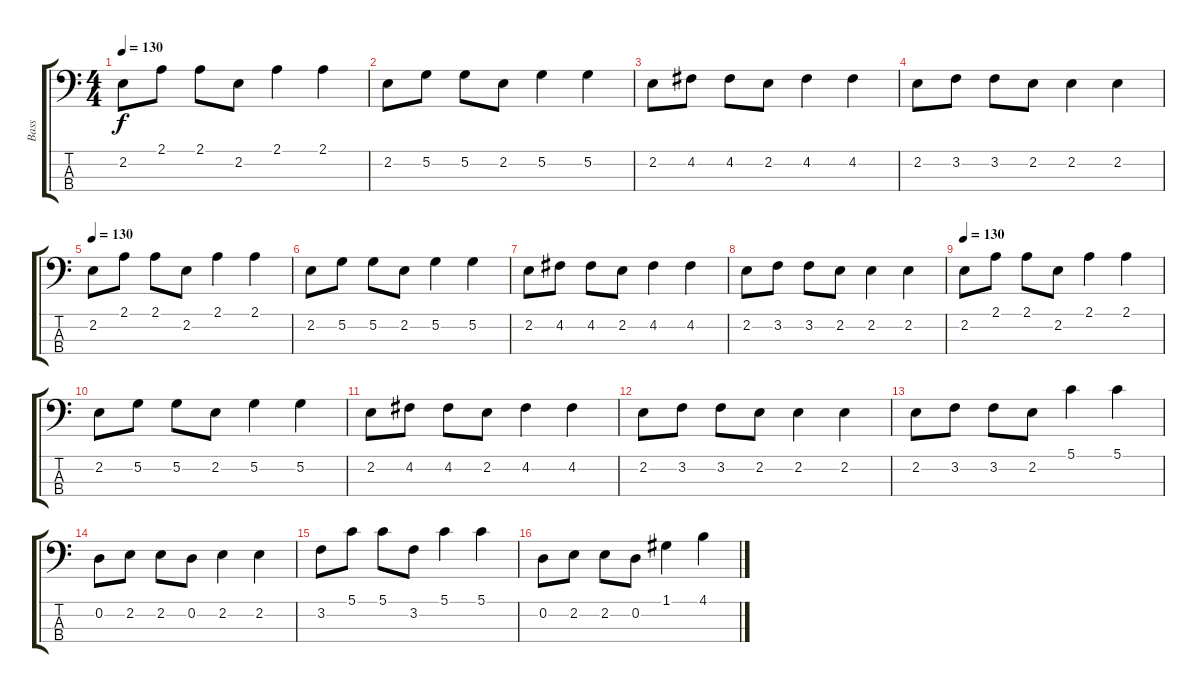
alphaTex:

\track ("Bass" "Bass") {instrument electricbassfinger}
\staff {score tabs}
\tuning (G2 D2 A1 E1) {hide}
\ts (4 4)
\tempo 130
\clef f4
\ks c
2.2.8{dy f} 2.1.8 2.1.8 2.2.8 2.1.4 2.1.4 |
2.2.8 5.2.8 5.2.8 2.2.8 5.2.4 5.2.4 |
2.2.8 4.2.8 4.2.8 2.2.8 4.2.4 4.2.4 |
2.2.8 3.2.8 3.2.8 2.2.8 2.2.4 2.2.4 |
\tempo 130
2.2.8 2.1.8 2.1.8 2.2.8 2.1.4 2.1.4 |
2.2.8 5.2.8 5.2.8 2.2.8 5.2.4 5.2.4 |
2.2.8 4.2.8 4.2.8 2.2.8 4.2.4 4.2.4 |
2.2.8 3.2.8 3.2.8 2.2.8 2.2.4 2.2.4 |
\tempo 130
2.2.8 2.1.8 2.1.8 2.2.8 2.1.4 2.1.4 |
2.2.8 5.2.8 5.2.8 2.2.8 5.2.4 5.2.4 |
2.2.8 4.2.8 4.2.8 2.2.8 4.2.4 4.2.4 |
2.2.8 3.2.8 3.2.8 2.2.8 2.2.4 2.2.4 |
2.2.8 3.2.8 3.2.8 2.2.8 5.1.4 5.1.4 |
0.2.8 2.2.8 2.2.8 0.2.8 2.2.4 2.2.4 |
3.2.8 5.1.8 5.1.8 3.2.8 5.1.4 5.1.4 |
0.2.8 2.2.8 2.2.8 0.2.8 1.1.4 4.1.4
